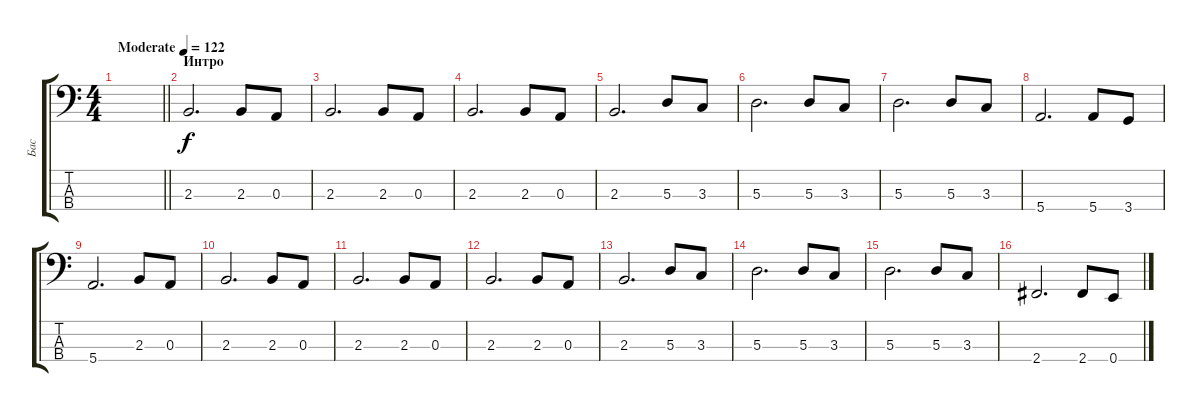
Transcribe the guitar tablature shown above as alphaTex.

\track ("Бас" "Бас") {instrument electricbassfinger}
\staff {score tabs}
\tuning (G2 D2 A1 E1) {hide}
\ts (4 4)
\tempo (122 "Moderate")
\clef f4
\barLineRight lightlight
\ks c
|
\section ("" "Интро")
2.3.2{d} 2.3.8 0.3.8 |
2.3.2{d} 2.3.8 0.3.8 |
2.3.2{d} 2.3.8 0.3.8 |
2.3.2{d} 5.3.8 3.3.8 |
5.3.2{d} 5.3.8 3.3.8 |
5.3.2{d} 5.3.8 3.3.8 |
5.4.2{d} 5.4.8 3.4.8 |
5.4.2{d} 2.3.8 0.3.8 |
2.3.2{d} 2.3.8 0.3.8 |
2.3.2{d} 2.3.8 0.3.8 |
2.3.2{d} 2.3.8 0.3.8 |
2.3.2{d} 5.3.8 3.3.8 |
5.3.2{d} 5.3.8 3.3.8 |
5.3.2{d} 5.3.8 3.3.8 |
2.4.2{d} 2.4.8 0.4.8
